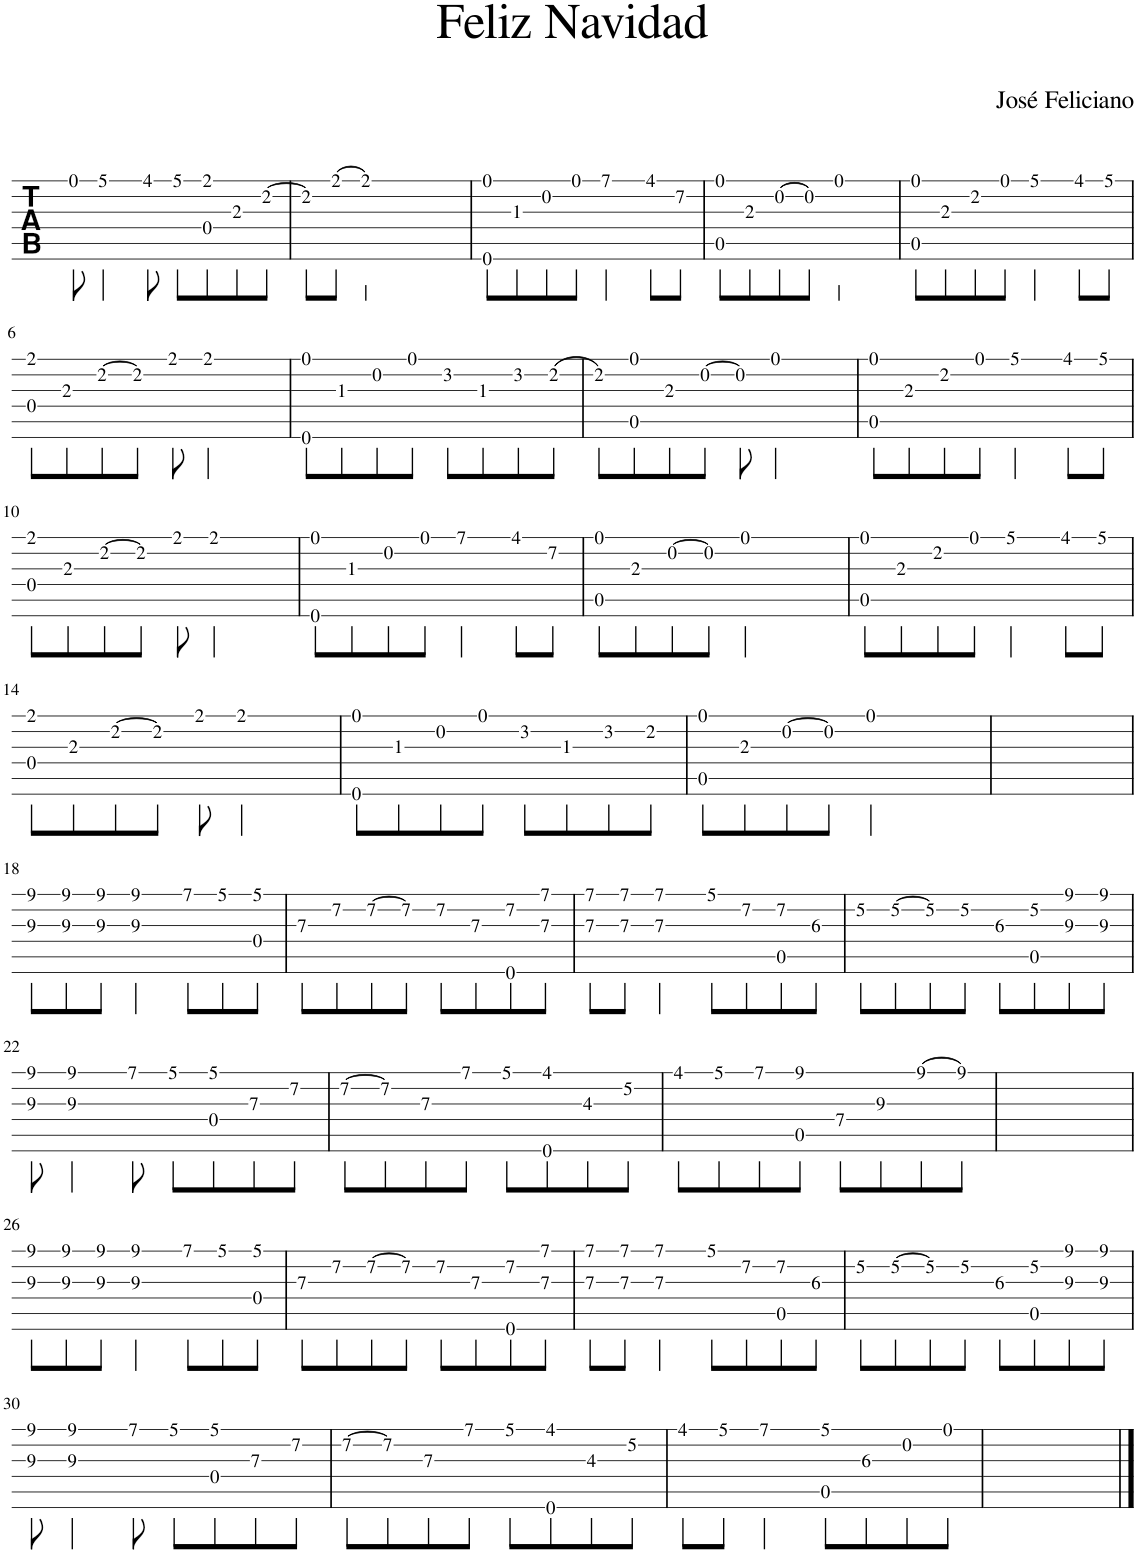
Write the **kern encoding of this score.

**kern
*part1
*staff1
*I"Guitar
*I'Guit.
*stria6
*
*k[f#c#g#]
*M4/4
=1
8e\
4a\
8g#\
8a\L
8D\ 8f#\
8A\
[8c#\J
=2
8d\L]
[8f#\J
2f#\]
4r
=3
8EE\ 8e\L
8G#\
8B\
8e\J
4b\
8g#\L
8f#\J
=4
8AA\ 8e\L
8A\
[8B\
8c#\J]
2e\
=5
8AA\ 8e\L
8A\
8c#\
8e\J
4a\
8g#\L
8a\J
!!LO:LB:g=z
=6
8D\ 8f#\L
8A\
[8c#\
8d\J]
8f#\
4f#\
8r
=7
8EE\ 8e\L
8G#\
8B\
8e\J
8d\L
8G#\
8d\
[8c#\J
=8
8c#\L]
8AA\ 8e\
8A\
[8B\J
8c#\]
4e\
8r
=9
8AA\ 8e\L
8A\
8c#\
8e\J
4a\
8g#\L
8a\J
!!LO:LB:g=z
=10
8D\ 8f#\L
8A\
[8c#\
8d\J]
8f#\
4f#\
8r
=11
8EE\ 8e\L
8G#\
8B\
8e\J
4b\
8g#\L
8f#\J
=12
8AA\ 8e\L
8A\
[8B\
8c#\J]
4e\
4r
=13
8AA\ 8e\L
8A\
8c#\
8e\J
4a\
8g#\L
8a\J
!!LO:LB:g=z
=14
8D\ 8f#\L
8A\
[8c#\
8d\J]
8f#\
4f#\
8r
=15
8EE\ 8e\L
8G#\
8B\
8e\J
8d\L
8G#\
8d\
8c#\J
=16
8AA\ 8e\L
8A\
[8B\
8c#\J]
4e\
4r
=17
1r
!!LO:LB:g=z
=18
8e\ 8cc#\L
8e\ 8cc#\
8e\ 8cc#\J
4e\ 4cc#\
8b\L
8a\
8D\ 8a\J
=19
8d\L
8f#\
[8f#\
8f#\J]
8f#\L
8d\
8EE\ 8f#\
8d\ 8b\J
=20
8d\ 8b\L
8d\ 8b\J
4d\ 4b\
8a\L
8f#\
8AA\ 8f#\
8c#\J
=21
8e\L
[8e\
8e\]
8e\J
8c#\L
8AA\ 8e\
8e\ 8cc#\
8e\ 8cc#\J
!!LO:LB:g=z
=22
8e\ 8cc#\
4e\ 4cc#\
8b\
8a\L
8D\ 8a\
8d\
8f#\J
=23
[8f#\L
8f#\]
8d\
8b\J
8a\L
8EE\ 8g#\
8B\
8e\J
=24
8g#\L
8a\
8b\
8AA\ 8cc#\J
8A\L
8e\
[8cc#\
8cc#\J]
=25
1r
!!LO:LB:g=z
=26
8e\ 8cc#\L
8e\ 8cc#\
8e\ 8cc#\J
4e\ 4cc#\
8b\L
8a\
8D\ 8a\J
=27
8d\L
8f#\
[8f#\
8f#\J]
8f#\L
8d\
8EE\ 8f#\
8d\ 8b\J
=28
8d\ 8b\L
8d\ 8b\J
4d\ 4b\
8a\L
8f#\
8AA\ 8f#\
8c#\J
=29
8e\L
[8e\
8e\]
8e\J
8c#\L
8AA\ 8e\
8e\ 8cc#\
8e\ 8cc#\J
!!LO:LB:g=z
=30
8e\ 8cc#\
4e\ 4cc#\
8b\
8a\L
8D\ 8a\
8d\
8f#\J
=31
[8f#\L
8f#\]
8d\
8b\J
8a\L
8EE\ 8g#\
8B\
8e\J
=32
8g#\L
8a\J
4b\
8AA\ 8a\L
8c#\
8B\
8e\J
=33
1r
==
*-
